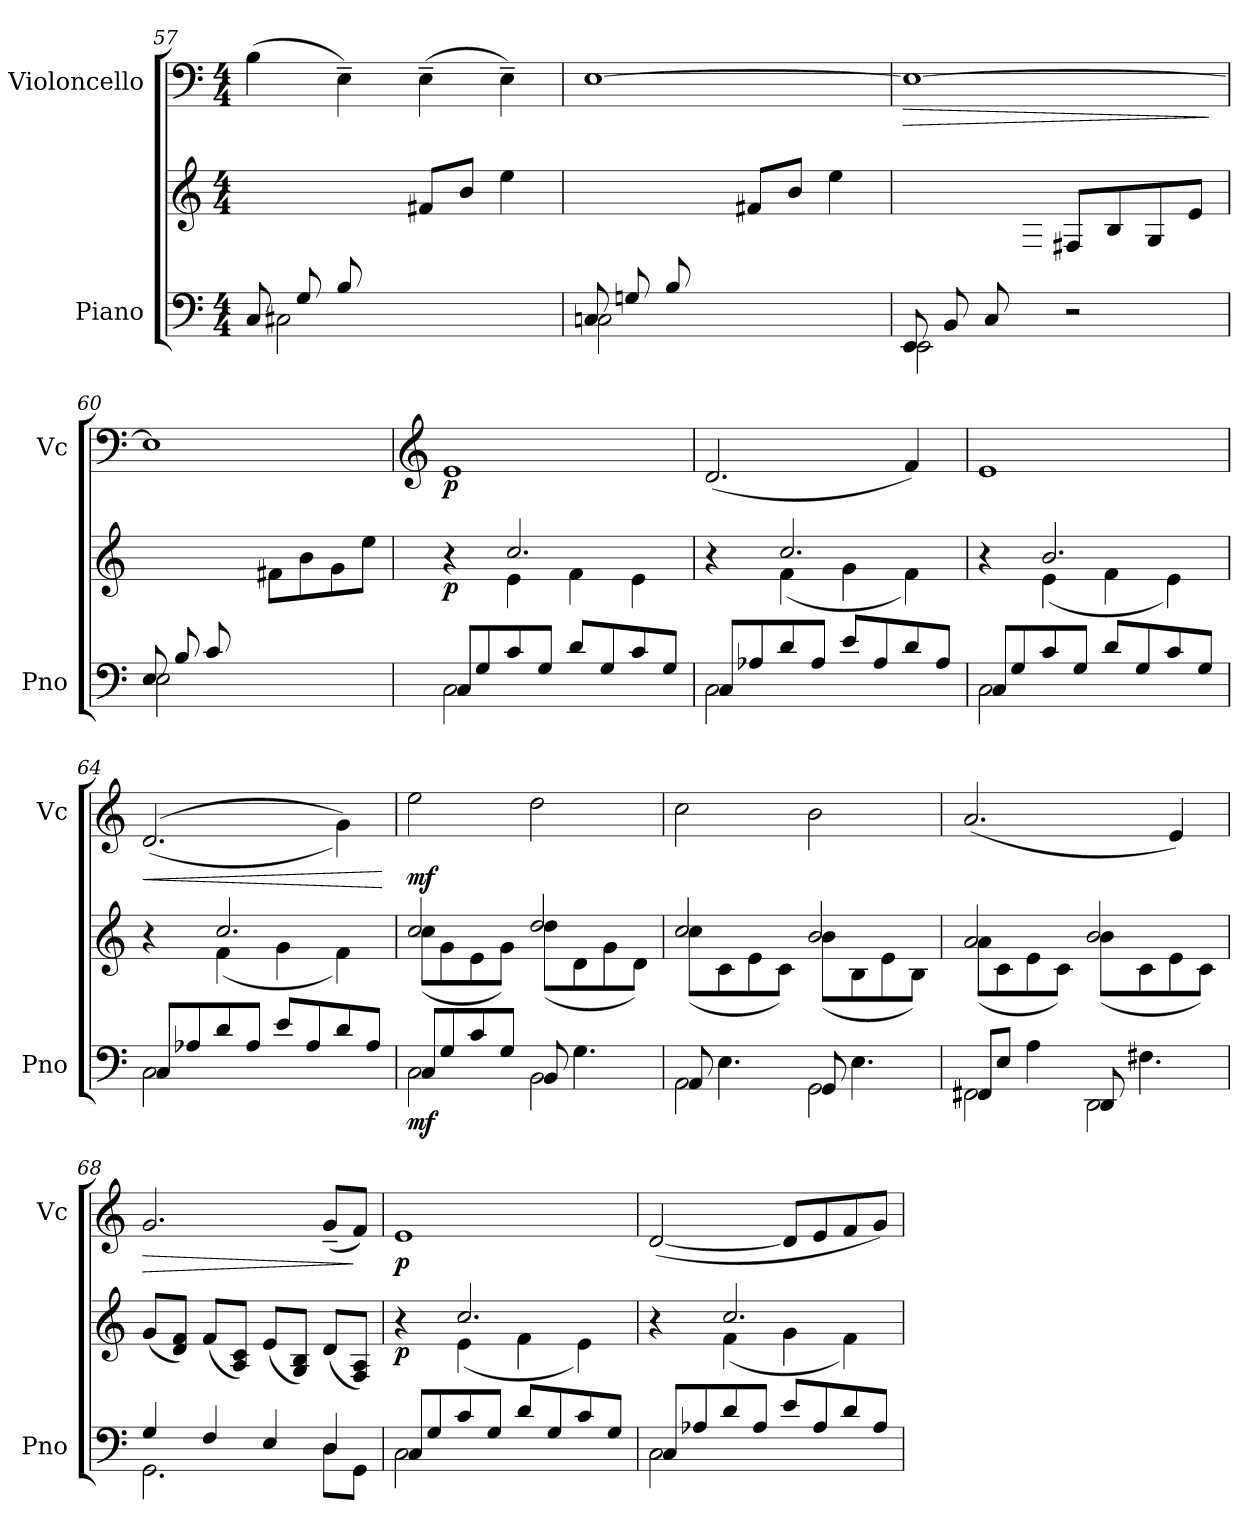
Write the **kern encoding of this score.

**kern	**kern	**dynam	**kern	**dynam
*part2	*part2	*part2	*part1	*part1
*staff3	*staff2	*staff2/3	*staff1	*staff1
*I"Piano	*	*	*I"Violoncello	*
*I'Pno	*	*	*I'Vc	*
*clefF4	*clefG2	*	*clefF4	*
*k[]	*k[]	*	*k[]	*
*M4/4	*M4/4	*	*M4/4	*
=57	=57	=57	=57	=57
*^	*^	*	*	*
(>8C/L	2C#X\	2ryy	4.ryy	.	(>4B\	.
8G/	.	.	.	.	.	.
8B/	.	.	.	.	4E~\)	.
8ryy	.	.	8e\J	.	.	.
2ryy	2ryy	8f#X/L	2ryy	.	(>4E~\	.
.	.	8b/J	.	.	.	.
.	.	4ee\	.	.	4E~\)	.
=58	=58	=58	=58	=58	=58	=58
(>8Cn/L	2C\	2ryy	4.ryy	.	[1E	.
8Gn/	.	.	.	.	.	.
8B/	.	.	.	.	.	.
8ryy	.	.	8e\J	.	.	.
2ryy	2ryy	8f#X/L	2ryy	.	.	.
.	.	8b/J	.	.	.	.
.	.	4ee\)	.	.	.	.
=59	=59	=59	=59	=59	=59	=59
!	!	!	!	!	!	!LO:HP:b
(>8EE/L	2EE\	2ryy	4.ryy	.	1E_	>
8BB/	.	.	.	.	.	.
8C/	.	.	.	.	.	.
8ryy	.	.	8E\J	.	.	.
2r	2ryy	8F#X/L	2ryy	.	.	.
.	.	8B/	.	.	.	.
.	.	8G/	.	.	.	.
.	.	8e/J)	.	.	.	.
*v	*v	*	*	*	*	*
*	*v	*v	*	*	*
.	.	.	.	]
=60	=60	=60	=60	=60
*^	*^	*	*	*
(<8E/L	2E\	2ryy	4.ryy	.	1E]	.
8B/	.	.	.	.	.	.
8c/	.	.	.	.	.	.
8ryy	.	.	8e\J	.	.	.
2ryy	2ryy	8f#X\L	2ryy	.	.	.
.	.	8b\	.	.	.	.
.	.	8g\	.	.	.	.
.	.	8ee\J)	.	.	.	.
!!LO:LB:g=z
=61	=61	=61	=61	=61	=61	=61
*	*	*	*	*	*clefG2	*
!	!	!	!	!LO:DY:b	!	!LO:DY:b
2C\	8C/L	4r	4ryy	p	1e	p
.	8G/	.	.	.	.	.
.	8c/	2.cc/	4e\	.	.	.
.	8G/J	.	.	.	.	.
2ryy	8d/L	.	4f\	.	.	.
.	8G/	.	.	.	.	.
.	8c/	.	4e\)	.	.	.
.	8G/J	.	.	.	.	.
=62	=62	=62	=62	=62	=62	=62
2C\	8C/L	4r	4ryy	.	(<2.d/	.
.	8A-X/	.	.	.	.	.
.	8d/	2.cc/	(<4f\	.	.	.
.	8A-/J	.	.	.	.	.
2ryy	8e/L	.	4g\	.	.	.
.	8A-/	.	.	.	.	.
.	8d/	.	4f\)	.	4f/)	.
.	8A-/J	.	.	.	.	.
=63	=63	=63	=63	=63	=63	=63
2C\	8C/L	4r	4ryy	.	1e	.
.	8G/	.	.	.	.	.
.	8c/	2.b/	(<4e\	.	.	.
.	8G/J	.	.	.	.	.
2ryy	8d/L	.	4f\	.	.	.
.	8G/	.	.	.	.	.
.	8c/	.	4e\)	.	.	.
.	8G/J	.	.	.	.	.
=64	=64	=64	=64	=64	=64	=64
!	!	!	!	!	!	!LO:HP:b
2C\	8C/L	4r	4ryy	.	(>(>2.d/	<
.	8A-X/	.	.	.	.	.
.	8d/	2.cc/	(<4f\	.	.	.
.	8A-/J	.	.	.	.	.
2ryy	8e/L	.	4g\	.	.	.
.	8A-/	.	.	.	.	.
.	8d/	.	4f\)	.	4g\))	.
.	8A-/J	.	.	.	.	.
*v	*v	*	*	*	*	*
*	*v	*v	*	*	*
.	.	.	.	[
!!LO:PB:g=z
=65	=65	=65	=65	=65
*^	*^	*	*	*
!	!	!	!	!LO:DY:b=2	!	!LO:DY:b
2C\	8C/L	2cc/	(<8cc\L	mf	2ee\	mf
.	8G/	.	8g\	.	.	.
.	8c/	.	8e\	.	.	.
.	8G/J	.	8g\J)	.	.	.
2BB\	8BB/	2dd/	(<8dd\L	.	2dd\	.
.	4.G\	.	8d\	.	.	.
.	.	.	8g\	.	.	.
.	.	.	8d\J)	.	.	.
=66	=66	=66	=66	=66	=66	=66
2AA\	8AA/	2cc/	(<8cc\L	.	2cc\	.
.	4.E\	.	8c\	.	.	.
.	.	.	8e\	.	.	.
.	.	.	8c\J)	.	.	.
2GG\	8GG/	2b/	(<8b\L	.	2b\	.
.	4.E\	.	8B\	.	.	.
.	.	.	8e\	.	.	.
.	.	.	8B\J)	.	.	.
=67	=67	=67	=67	=67	=67	=67
2FF#X\	8FF#/L	2a/	(<8a\L	.	(<2.a/	.
.	8E/J	.	8c\	.	.	.
.	4A\	.	8e\	.	.	.
.	.	.	8c\J)	.	.	.
2DD\	8DD/	2b/	(<8b\L	.	.	.
.	4.F#X\	.	8c\	.	.	.
.	.	.	8e\	.	4e/)	.
.	.	.	8c\J)	.	.	.
=68	=68	=68	=68	=68	=68	=68
!	!	!	!	!	!	!LO:HP:b
*	*	*v	*v	*	*	*
2.GG\	4G/	(<8g/L	.	2.g/	>
.	.	8d/ 8f/J)	.	.	.
.	4F/	(<8f/L	.	.	.
.	.	8A/ 8c/J)	.	.	.
.	4E/	(<8e/L	.	.	.
.	.	8G/ 8B/J)	.	.	.
8D\L	4D/	(<8d/L	.	(<8g~/L	.
8GG\J	.	8F/ 8A/J)	.	8f/J)	]
!!LO:LB:g=z
=69	=69	=69	=69	=69	=69
*	*	*^	*	*	*
!	!	!	!	!LO:DY:b	!	!LO:DY:b
2C\	8C/L	4r	4ryy	p	1e	p
.	8G/	.	.	.	.	.
.	8c/	2.cc/	(<4e\	.	.	.
.	8G/J	.	.	.	.	.
2ryy	8d/L	.	4f\	.	.	.
.	8G/	.	.	.	.	.
.	8c/	.	4e\)	.	.	.
.	8G/J	.	.	.	.	.
=70	=70	=70	=70	=70	=70	=70
2C\	8C/L	4r	4ryy	.	(<[2d/	.
.	8A-X/	.	.	.	.	.
.	8d/	2.cc/	(<4f\	.	.	.
.	8A-/J	.	.	.	.	.
2ryy	8e/L	.	4g\	.	8d/L]	.
.	8A-/	.	.	.	8e/	.
.	8d/	.	4f\)	.	8f/	.
.	8A-/J	.	.	.	8g/J)	.
*v	*v	*	*	*	*	*
*	*v	*v	*	*	*
=	=	=	=	=
*-	*-	*-	*-	*-
